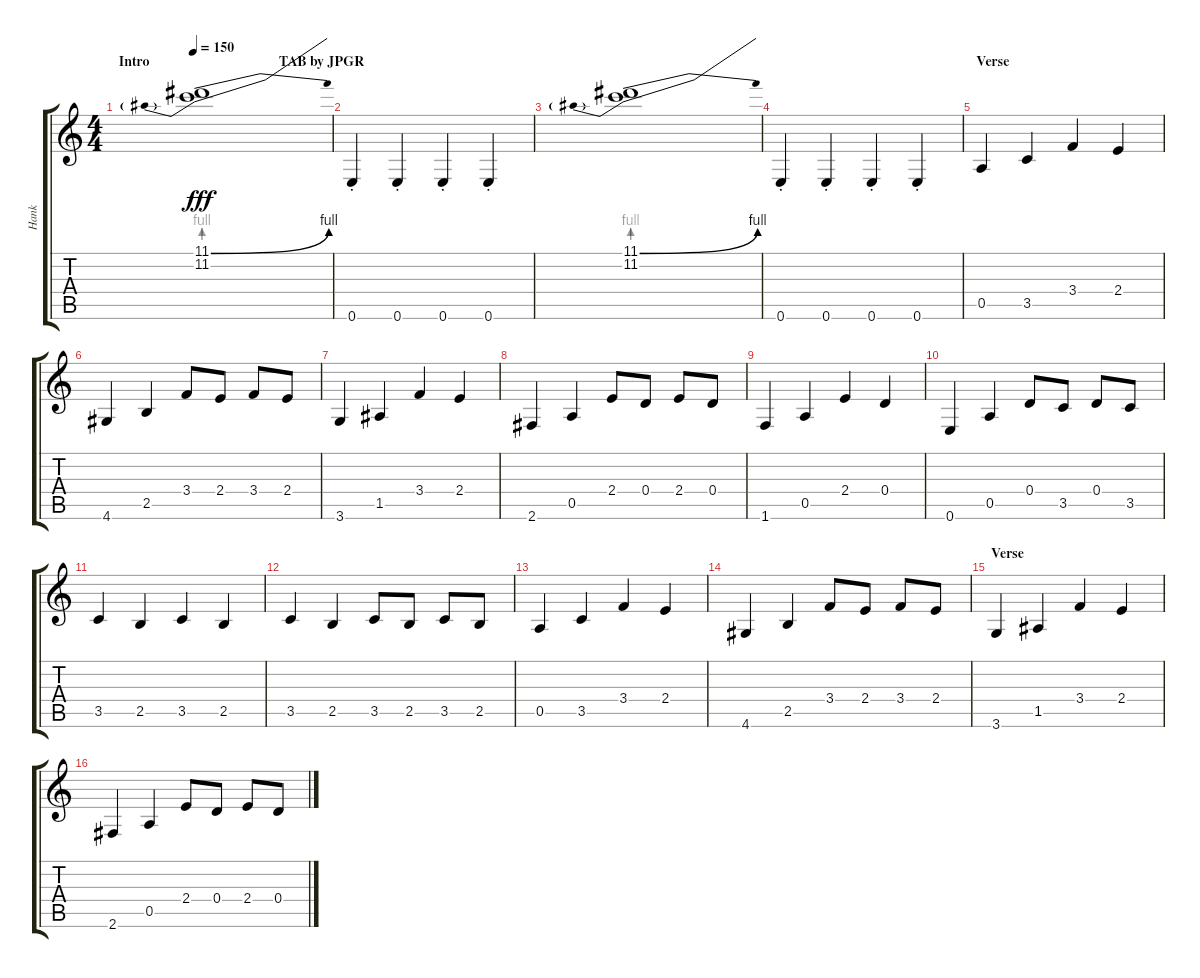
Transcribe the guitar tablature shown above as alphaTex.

\track ("Hank" "Hank") {instrument electricguitarclean}
\staff {score tabs}
\tuning (E4 B3 G3 D3 A2 E2) {hide}
\ts (4 4)
\section ("" "Intro                                     TAB by JPGR")
\tempo 150
\clef g2
\ks c
(11.1{be (bend 0 0 60 4)} 11.2{be (prebend 0 4 60 4)}).1{dy fff instrument electricguitarclean} |
0.6{st}.4 0.6{st}.4 0.6{st}.4 0.6{st}.4 |
(11.1{be (bend 0 0 60 4)} 11.2{be (prebend 0 4 60 4)}).1 |
0.6{st}.4 0.6{st}.4 0.6{st}.4 0.6{st}.4 |
\section ("" "Verse")
0.5.4 3.5.4 3.4.4 2.4.4 |
4.6.4 2.5.4 3.4.8 2.4.8 3.4.8 2.4.8 |
3.6.4 1.5.4 3.4.4 2.4.4 |
2.6.4 0.5.4 2.4.8 0.4.8 2.4.8 0.4.8 |
1.6.4 0.5.4 2.4.4 0.4.4 |
0.6.4 0.5.4 0.4.8 3.5.8 0.4.8 3.5.8 |
3.5.4 2.5.4 3.5.4 2.5.4 |
3.5.4 2.5.4 3.5.8 2.5.8 3.5.8 2.5.8 |
0.5.4 3.5.4 3.4.4 2.4.4 |
4.6.4 2.5.4 3.4.8 2.4.8 3.4.8 2.4.8 |
\section ("" "Verse")
3.6.4 1.5.4 3.4.4 2.4.4 |
2.6.4 0.5.4 2.4.8 0.4.8 2.4.8 0.4.8
